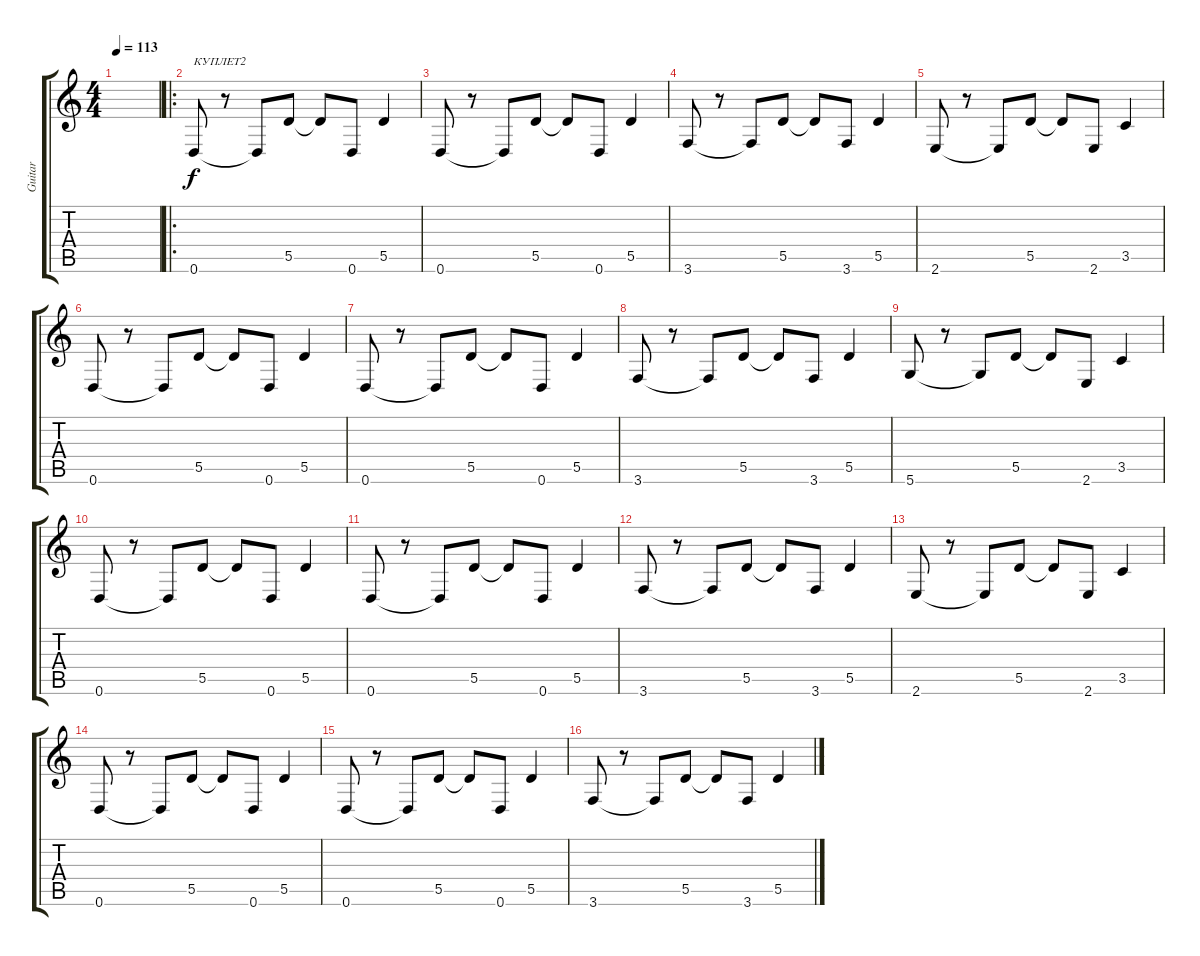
\track ("Guitar" "Guitar") {instrument acousticguitarsteel}
\staff {score tabs}
\tuning (E4 B3 G3 D3 A2 D2) {hide}
\ts (4 4)
\tempo 113
\clef g2
\ks c
|
\ro
0.6.8{txt "КУПЛЕТ2"} r.8 0.6{t}.8 5.5.8 5.5{t}.8 0.6.8 5.5.4 |
0.6.8 r.8 0.6{t}.8 5.5.8 5.5{t}.8 0.6.8 5.5.4 |
3.6.8 r.8 3.6{t}.8 5.5.8 5.5{t}.8 3.6.8 5.5.4 |
2.6.8 r.8 2.6{t}.8 5.5.8 5.5{t}.8 2.6.8 3.5.4 |
0.6.8 r.8 0.6{t}.8 5.5.8 5.5{t}.8 0.6.8 5.5.4 |
0.6.8 r.8 0.6{t}.8 5.5.8 5.5{t}.8 0.6.8 5.5.4 |
3.6.8 r.8 3.6{t}.8 5.5.8 5.5{t}.8 3.6.8 5.5.4 |
5.6.8 r.8 5.6{t}.8 5.5.8 5.5{t}.8 2.6.8 3.5.4 |
0.6.8 r.8 0.6{t}.8 5.5.8 5.5{t}.8 0.6.8 5.5.4 |
0.6.8 r.8 0.6{t}.8 5.5.8 5.5{t}.8 0.6.8 5.5.4 |
3.6.8 r.8 3.6{t}.8 5.5.8 5.5{t}.8 3.6.8 5.5.4 |
2.6.8 r.8 2.6{t}.8 5.5.8 5.5{t}.8 2.6.8 3.5.4 |
0.6.8 r.8 0.6{t}.8 5.5.8 5.5{t}.8 0.6.8 5.5.4 |
0.6.8 r.8 0.6{t}.8 5.5.8 5.5{t}.8 0.6.8 5.5.4 |
3.6.8 r.8 3.6{t}.8 5.5.8 5.5{t}.8 3.6.8 5.5.4
